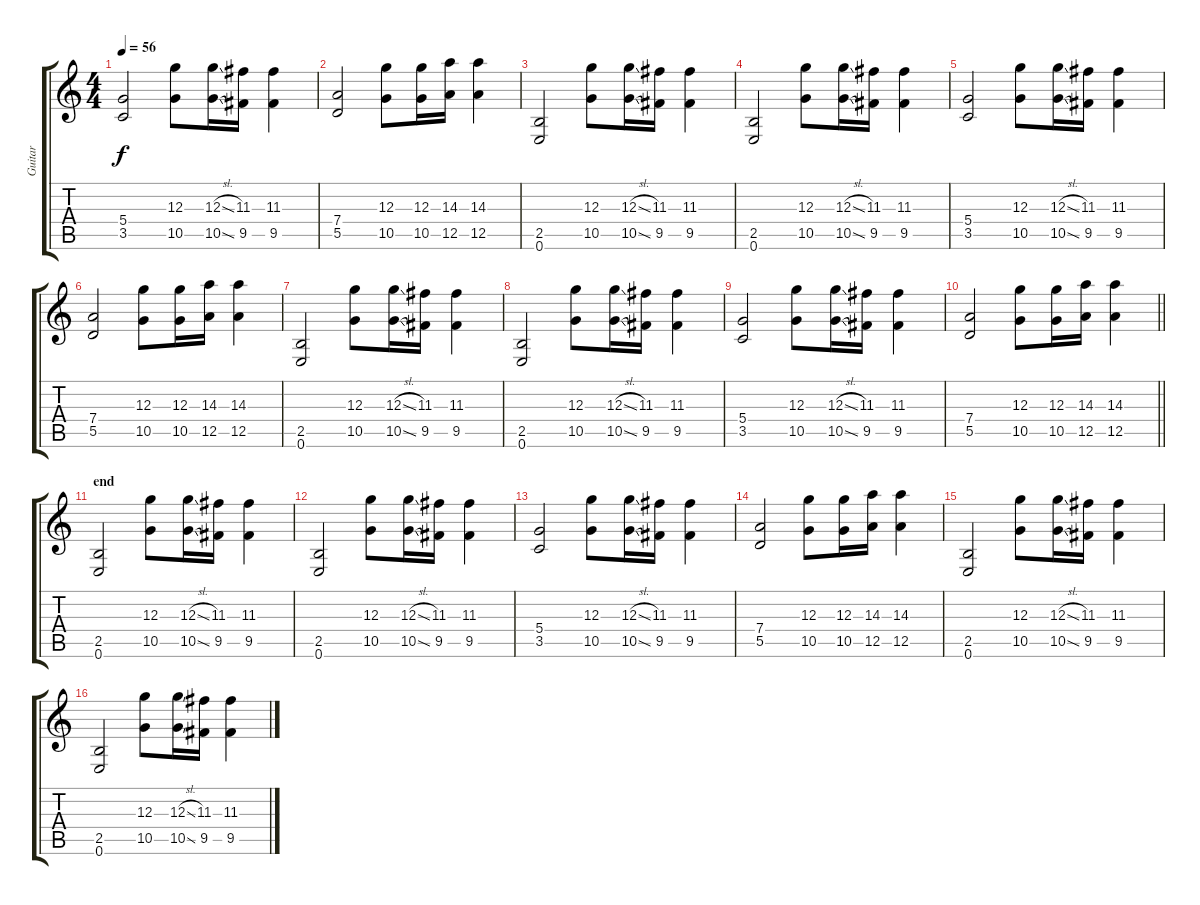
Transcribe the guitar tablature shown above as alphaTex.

\track ("Guitar" "Guitar") {instrument distortionguitar}
\staff {score tabs}
\tuning (E4 B3 G3 D3 A2 E2) {hide}
\ts (4 4)
\tempo 56
\clef g2
\ks c
(5.4 3.5).2{dy f} (12.3 10.5).8 (12.3{sl} 10.5{sl}).16 (11.3 9.5).16 (11.3 9.5).4 |
(7.4 5.5).2 (12.3 10.5).8 (12.3 10.5).16 (14.3 12.5).16 (14.3 12.5).4 |
(2.5 0.6).2 (12.3 10.5).8 (12.3{sl} 10.5{sl}).16 (11.3 9.5).16 (11.3 9.5).4 |
(2.5 0.6).2 (12.3 10.5).8 (12.3{sl} 10.5{sl}).16 (11.3 9.5).16 (11.3 9.5).4 |
(5.4 3.5).2 (12.3 10.5).8 (12.3{sl} 10.5{sl}).16 (11.3 9.5).16 (11.3 9.5).4 |
(7.4 5.5).2 (12.3 10.5).8 (12.3 10.5).16 (14.3 12.5).16 (14.3 12.5).4 |
(2.5 0.6).2 (12.3 10.5).8 (12.3{sl} 10.5{sl}).16 (11.3 9.5).16 (11.3 9.5).4 |
(2.5 0.6).2 (12.3 10.5).8 (12.3{sl} 10.5{sl}).16 (11.3 9.5).16 (11.3 9.5).4 |
(5.4 3.5).2 (12.3 10.5).8 (12.3{sl} 10.5{sl}).16 (11.3 9.5).16 (11.3 9.5).4 |
\barLineRight lightlight
(7.4 5.5).2 (12.3 10.5).8 (12.3 10.5).16 (14.3 12.5).16 (14.3 12.5).4 |
\section ("" "end")
(2.5 0.6).2 (12.3 10.5).8 (12.3{sl} 10.5{sl}).16 (11.3 9.5).16 (11.3 9.5).4 |
(2.5 0.6).2 (12.3 10.5).8 (12.3{sl} 10.5{sl}).16 (11.3 9.5).16 (11.3 9.5).4 |
(5.4 3.5).2 (12.3 10.5).8 (12.3{sl} 10.5{sl}).16 (11.3 9.5).16 (11.3 9.5).4 |
(7.4 5.5).2 (12.3 10.5).8 (12.3 10.5).16 (14.3 12.5).16 (14.3 12.5).4 |
(2.5 0.6).2 (12.3 10.5).8 (12.3{sl} 10.5{sl}).16 (11.3 9.5).16 (11.3 9.5).4 |
(2.5 0.6).2 (12.3 10.5).8 (12.3{sl} 10.5{sl}).16 (11.3 9.5).16 (11.3 9.5).4
